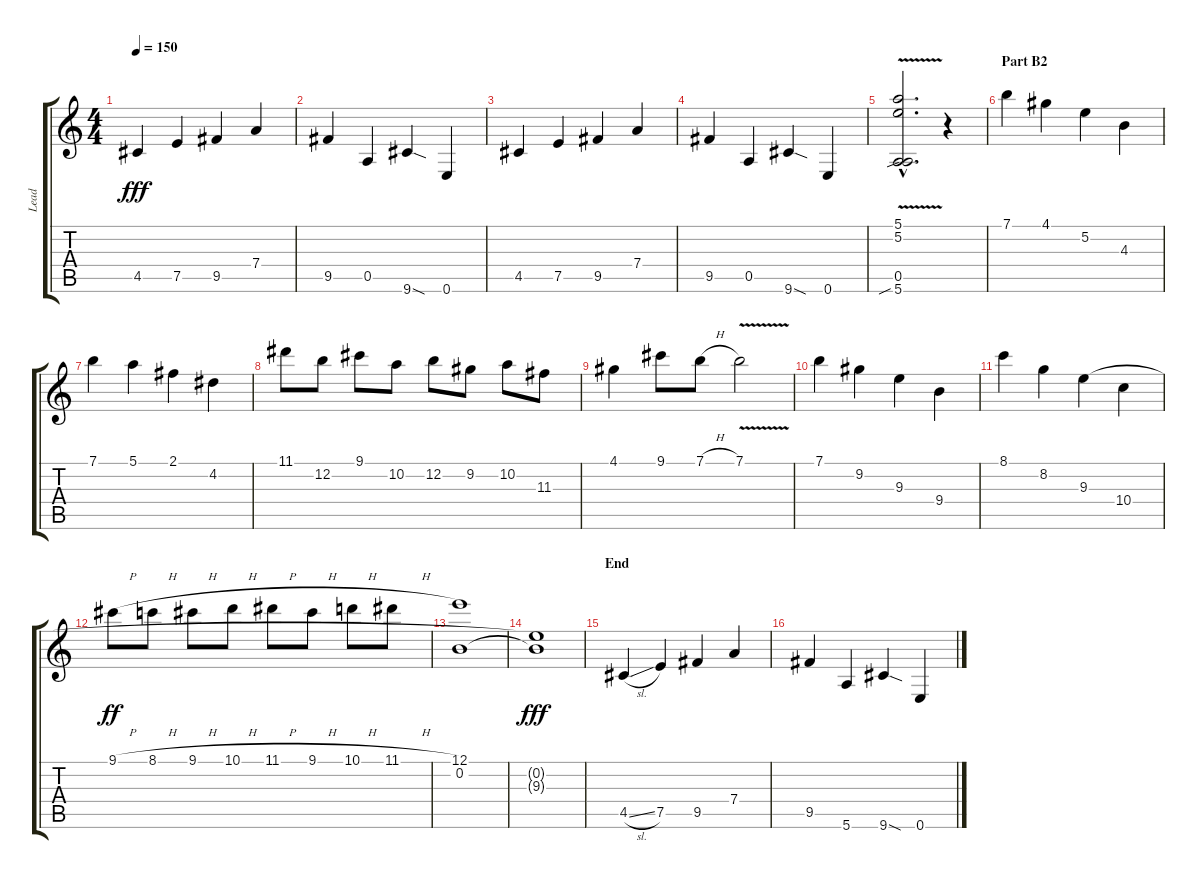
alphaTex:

\track ("Lead" "Lead") {instrument electricguitarclean}
\staff {score tabs}
\tuning (E4 B3 G3 D3 A2 E2) {hide}
\ts (4 4)
\tempo 150
\clef g2
\ks c
4.5.4{dy fff instrument electricguitarjazz} 7.5.4 9.5.4 7.4.4 |
9.5.4 0.5.4 9.6{sod}.4 0.6.4 |
4.5.4{instrument acousticguitarnylon} 7.5.4 9.5.4 7.4.4 |
9.5.4 0.5.4 9.6{sod}.4 0.6.4 |
(5.1{v hac} 5.2{hac} 0.5{v hac} 5.6{sib hac}).2{d} r.4 |
\section ("" "Part B2")
7.1.4{instrument electricguitarjazz} 4.1.4 5.2.4 4.3.4 |
7.1.4 5.1.4 2.1.4 4.2.4 |
11.1.8 12.2.8 9.1.8 10.2.8 12.2.8 9.2.8 10.2.8 11.3.8 |
4.1.4 9.1.8 7.1{h}.8 7.1{v}.2 |
7.1.4 9.2.4 9.3.4 9.4.4 |
8.1.4 8.2.4 9.3.4 10.4.4 |
9.1{h}.8{dy ff} 8.1{h}.8 9.1{h}.8 10.1{h}.8 11.1{h}.8 9.1{h}.8 10.1{h}.8 11.1{h}.8 |
(12.1 0.2).1 |
(0.2{t} 9.3{t}).1{dy fff} |
\section ("" "End")
4.5{sl}.4{instrument electricguitarclean} 7.5.4 9.5.4 7.4.4 |
9.5.4 5.6.4 9.6{sod}.4 0.6.4
